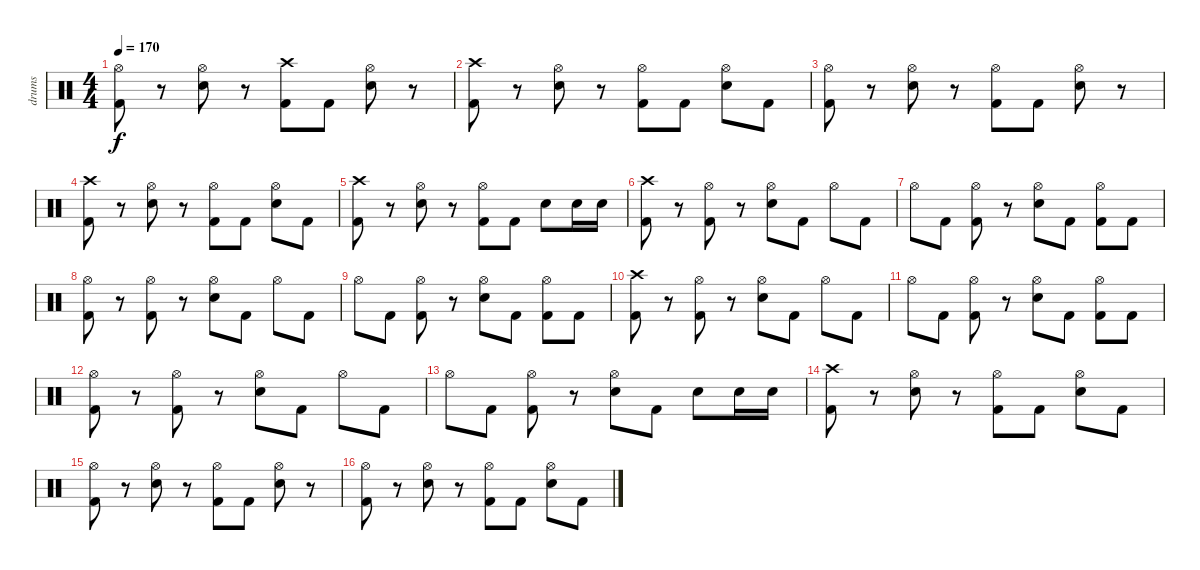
\track ("drums" "drums") {instrument percussion}
\staff {score}
\articulation defaults
\ts (4 4)
\tempo 170
\clef neutral
\ks c
("Hi-Hat (open)" "Kick (hit) 2").8{dy f} r.8 ("Hi-Hat (open)" "Electric Snare (hit)").8 r.8 ("Crash high (hit)" "Kick (hit) 2").8 "Kick (hit) 2".8 ("Hi-Hat (open)" "Electric Snare (hit)").8 r.8 |
("Crash high (hit)" "Kick (hit) 2").8 r.8 ("Hi-Hat (open)" "Electric Snare (hit)").8 r.8 ("Hi-Hat (open)" "Kick (hit) 2").8 "Kick (hit) 2".8 ("Hi-Hat (open)" "Electric Snare (hit)").8 "Kick (hit) 2".8 |
("Hi-Hat (open)" "Kick (hit) 2").8 r.8 ("Hi-Hat (open)" "Electric Snare (hit)").8 r.8 ("Hi-Hat (open)" "Kick (hit) 2").8 "Kick (hit) 2".8 ("Hi-Hat (open)" "Electric Snare (hit)").8 r.8 |
("Crash high (hit)" "Kick (hit) 2").8 r.8 ("Hi-Hat (open)" "Electric Snare (hit)").8 r.8 ("Hi-Hat (open)" "Kick (hit) 2").8 "Kick (hit) 2".8 ("Hi-Hat (open)" "Electric Snare (hit)").8 "Kick (hit) 2".8 |
("Crash high (hit)" "Kick (hit) 2").8 r.8 ("Hi-Hat (open)" "Electric Snare (hit)").8 r.8 ("Hi-Hat (open)" "Kick (hit) 2").8 "Kick (hit) 2".8 "Electric Snare (hit)".8 "Electric Snare (hit)".16 "Electric Snare (hit)".16 |
("Crash high (hit)" "Kick (hit) 2").8 r.8 ("Hi-Hat (open)" "Kick (hit) 2").8 r.8 ("Hi-Hat (open)" "Electric Snare (hit)").8 "Kick (hit) 2".8 "Hi-Hat (open)".8 "Kick (hit) 2".8 |
"Hi-Hat (open)".8 "Kick (hit) 2".8 ("Hi-Hat (open)" "Kick (hit) 2").8 r.8 ("Hi-Hat (open)" "Electric Snare (hit)").8 "Kick (hit) 2".8 ("Hi-Hat (open)" "Kick (hit) 2").8 "Kick (hit) 2".8 |
("Hi-Hat (open)" "Kick (hit) 2").8 r.8 ("Hi-Hat (open)" "Kick (hit) 2").8 r.8 ("Hi-Hat (open)" "Electric Snare (hit)").8 "Kick (hit) 2".8 "Hi-Hat (open)".8 "Kick (hit) 2".8 |
"Hi-Hat (open)".8 "Kick (hit) 2".8 ("Hi-Hat (open)" "Kick (hit) 2").8 r.8 ("Hi-Hat (open)" "Electric Snare (hit)").8 "Kick (hit) 2".8 ("Hi-Hat (open)" "Kick (hit) 2").8 "Kick (hit) 2".8 |
("Crash high (hit)" "Kick (hit) 2").8 r.8 ("Hi-Hat (open)" "Kick (hit) 2").8 r.8 ("Hi-Hat (open)" "Electric Snare (hit)").8 "Kick (hit) 2".8 "Hi-Hat (open)".8 "Kick (hit) 2".8 |
"Hi-Hat (open)".8 "Kick (hit) 2".8 ("Hi-Hat (open)" "Kick (hit) 2").8 r.8 ("Hi-Hat (open)" "Electric Snare (hit)").8 "Kick (hit) 2".8 ("Hi-Hat (open)" "Kick (hit) 2").8 "Kick (hit) 2".8 |
("Hi-Hat (open)" "Kick (hit) 2").8 r.8 ("Hi-Hat (open)" "Kick (hit) 2").8 r.8 ("Hi-Hat (open)" "Electric Snare (hit)").8 "Kick (hit) 2".8 "Hi-Hat (open)".8 "Kick (hit) 2".8 |
"Hi-Hat (open)".8 "Kick (hit) 2".8 ("Hi-Hat (open)" "Kick (hit) 2").8 r.8 ("Hi-Hat (open)" "Electric Snare (hit)").8 "Kick (hit) 2".8 "Electric Snare (hit)".8 "Electric Snare (hit)".16 "Electric Snare (hit)".16 |
("Crash high (hit)" "Kick (hit) 2").8 r.8 ("Hi-Hat (open)" "Electric Snare (hit)").8 r.8 ("Hi-Hat (open)" "Kick (hit) 2").8 "Kick (hit) 2".8 ("Hi-Hat (open)" "Electric Snare (hit)").8 "Kick (hit) 2".8 |
("Hi-Hat (open)" "Kick (hit) 2").8 r.8 ("Hi-Hat (open)" "Electric Snare (hit)").8 r.8 ("Hi-Hat (open)" "Kick (hit) 2").8 "Kick (hit) 2".8 ("Hi-Hat (open)" "Electric Snare (hit)").8 r.8 |
("Hi-Hat (open)" "Kick (hit) 2").8 r.8 ("Hi-Hat (open)" "Electric Snare (hit)").8 r.8 ("Hi-Hat (open)" "Kick (hit) 2").8 "Kick (hit) 2".8 ("Hi-Hat (open)" "Electric Snare (hit)").8 "Kick (hit) 2".8
